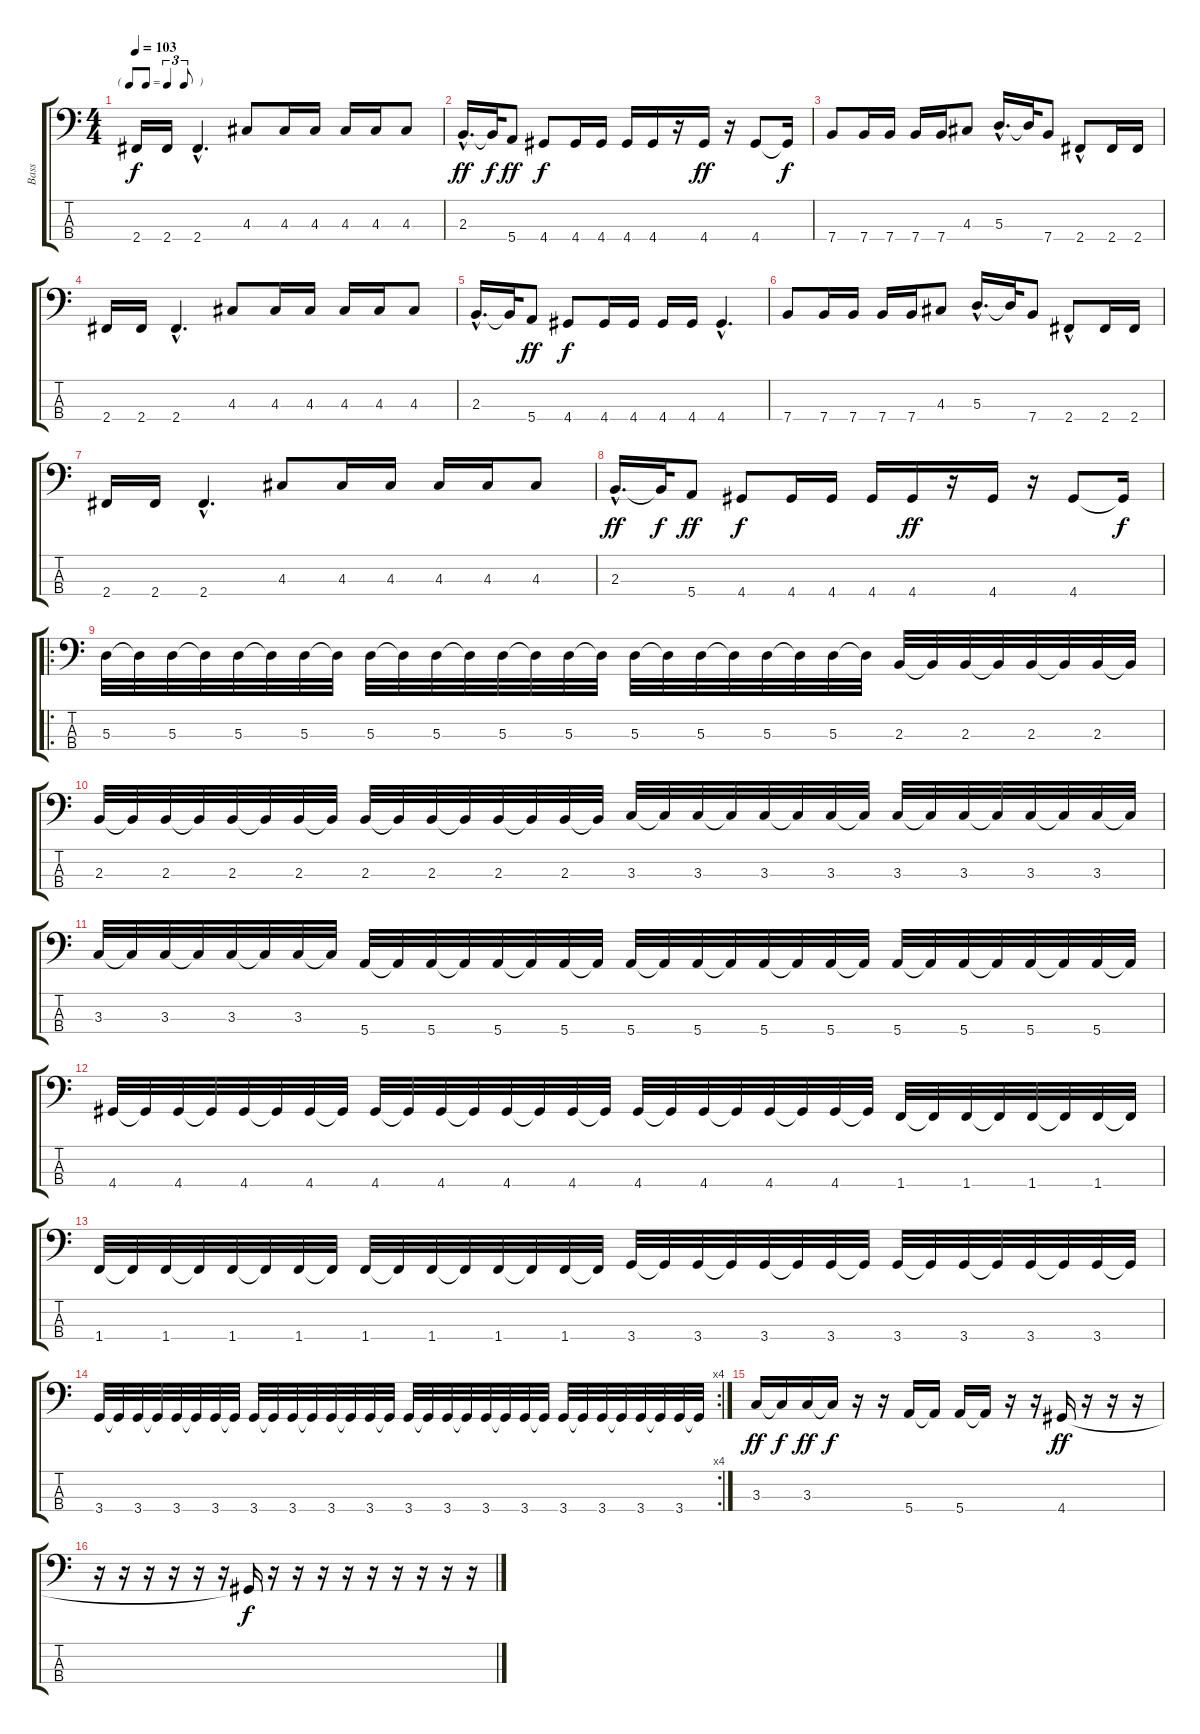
\track ("Bass" "Bass") {instrument electricbassfinger}
\staff {score tabs}
\tuning (G2 D2 A1 E1) {hide}
\ts (4 4)
\tf triplet8th
\tempo 103
\clef f4
\ks c
2.4.16{dy f} 2.4.16 2.4{hac}.4{d} 4.3.8 4.3.16 4.3.16 4.3.16 4.3.16 4.3.8 |
2.3{hac}.16{d dy ff} 2.3{t}.32{dy f} 5.4.8{dy ff} 4.4.8{dy f} 4.4.16 4.4.16 4.4.16 4.4.16 r.16 4.4.16{dy ff} r.16 4.4.8 4.4{t}.16{dy f} |
7.4.8 7.4.16 7.4.16 7.4.16 7.4.16 4.3.8 5.3{hac}.16{d} 5.3{t}.32 7.4.8 2.4{hac}.8 2.4.16 2.4.16 |
2.4.16 2.4.16 2.4{hac}.4{d} 4.3.8 4.3.16 4.3.16 4.3.16 4.3.16 4.3.8 |
2.3{hac}.16{d} 2.3{t}.32 5.4.8{dy ff} 4.4.8{dy f} 4.4.16 4.4.16 4.4.16 4.4.16 4.4{hac}.4{d} |
7.4.8 7.4.16 7.4.16 7.4.16 7.4.16 4.3.8 5.3{hac}.16{d} 5.3{t}.32 7.4.8 2.4{hac}.8 2.4.16 2.4.16 |
2.4.16 2.4.16 2.4{hac}.4{d} 4.3.8 4.3.16 4.3.16 4.3.16 4.3.16 4.3.8 |
2.3{hac}.16{d dy ff} 2.3{t}.32{dy f} 5.4.8{dy ff} 4.4.8{dy f} 4.4.16 4.4.16 4.4.16 4.4.16{dy ff} r.16 4.4.16 r.16 4.4.8 4.4{t}.16{dy f} |
\ro
5.3.32 5.3{t}.32 5.3.32 5.3{t}.32 5.3.32 5.3{t}.32 5.3.32 5.3{t}.32 5.3.32 5.3{t}.32 5.3.32 5.3{t}.32 5.3.32 5.3{t}.32 5.3.32 5.3{t}.32 5.3.32 5.3{t}.32 5.3.32 5.3{t}.32 5.3.32 5.3{t}.32 5.3.32 5.3{t}.32 2.3.32 2.3{t}.32 2.3.32 2.3{t}.32 2.3.32 2.3{t}.32 2.3.32 2.3{t}.32 |
2.3.32 2.3{t}.32 2.3.32 2.3{t}.32 2.3.32 2.3{t}.32 2.3.32 2.3{t}.32 2.3.32 2.3{t}.32 2.3.32 2.3{t}.32 2.3.32 2.3{t}.32 2.3.32 2.3{t}.32 3.3.32 3.3{t}.32 3.3.32 3.3{t}.32 3.3.32 3.3{t}.32 3.3.32 3.3{t}.32 3.3.32 3.3{t}.32 3.3.32 3.3{t}.32 3.3.32 3.3{t}.32 3.3.32 3.3{t}.32 |
3.3.32 3.3{t}.32 3.3.32 3.3{t}.32 3.3.32 3.3{t}.32 3.3.32 3.3{t}.32 5.4.32 5.4{t}.32 5.4.32 5.4{t}.32 5.4.32 5.4{t}.32 5.4.32 5.4{t}.32 5.4.32 5.4{t}.32 5.4.32 5.4{t}.32 5.4.32 5.4{t}.32 5.4.32 5.4{t}.32 5.4.32 5.4{t}.32 5.4.32 5.4{t}.32 5.4.32 5.4{t}.32 5.4.32 5.4{t}.32 |
4.4.32 4.4{t}.32 4.4.32 4.4{t}.32 4.4.32 4.4{t}.32 4.4.32 4.4{t}.32 4.4.32 4.4{t}.32 4.4.32 4.4{t}.32 4.4.32 4.4{t}.32 4.4.32 4.4{t}.32 4.4.32 4.4{t}.32 4.4.32 4.4{t}.32 4.4.32 4.4{t}.32 4.4.32 4.4{t}.32 1.4.32 1.4{t}.32 1.4.32 1.4{t}.32 1.4.32 1.4{t}.32 1.4.32 1.4{t}.32 |
1.4.32 1.4{t}.32 1.4.32 1.4{t}.32 1.4.32 1.4{t}.32 1.4.32 1.4{t}.32 1.4.32 1.4{t}.32 1.4.32 1.4{t}.32 1.4.32 1.4{t}.32 1.4.32 1.4{t}.32 3.4.32 3.4{t}.32 3.4.32 3.4{t}.32 3.4.32 3.4{t}.32 3.4.32 3.4{t}.32 3.4.32 3.4{t}.32 3.4.32 3.4{t}.32 3.4.32 3.4{t}.32 3.4.32 3.4{t}.32 |
\rc 4
3.4.32 3.4{t}.32 3.4.32 3.4{t}.32 3.4.32 3.4{t}.32 3.4.32 3.4{t}.32 3.4.32 3.4{t}.32 3.4.32 3.4{t}.32 3.4.32 3.4{t}.32 3.4.32 3.4{t}.32 3.4.32 3.4{t}.32 3.4.32 3.4{t}.32 3.4.32 3.4{t}.32 3.4.32 3.4{t}.32 3.4.32 3.4{t}.32 3.4.32 3.4{t}.32 3.4.32 3.4{t}.32 3.4.32 3.4{t}.32 |
3.3.16{dy ff} 3.3{t}.16{dy f} 3.3.16{dy ff} 3.3{t}.16{dy f} r.16 r.16 5.4.16 5.4{t}.16 5.4.16 5.4{t}.16 r.16 r.16 4.4.16{dy ff} r.16 r.16 r.16 |
r.16 r.16 r.16 r.16 r.16 r.16 4.4{t}.16{dy f} r.16 r.16 r.16 r.16 r.16 r.16 r.16 r.16 r.16
